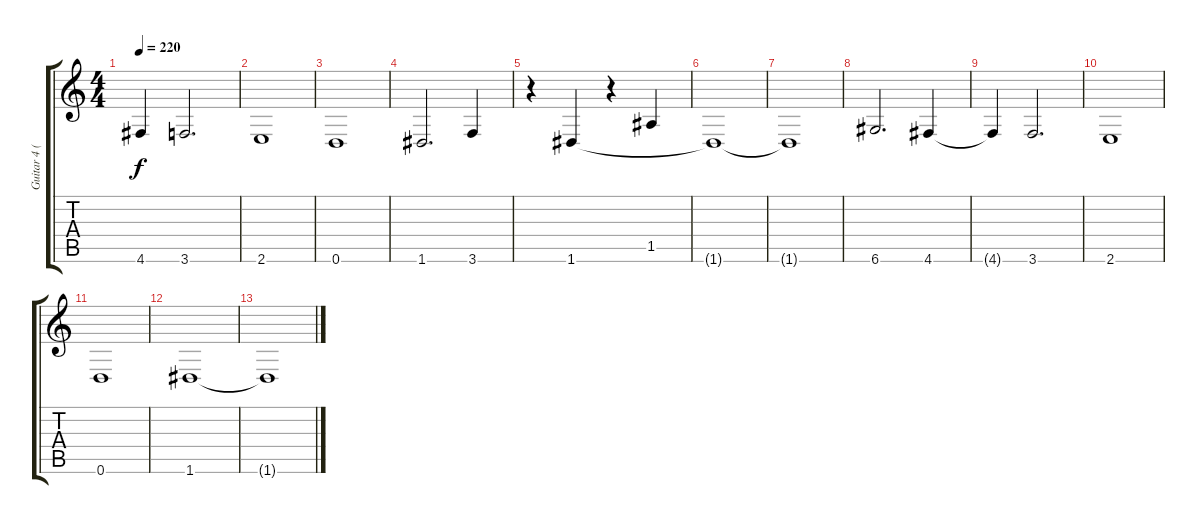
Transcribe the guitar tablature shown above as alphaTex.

\track ("Guitar 4 (As Important As Guitar 3)" "Guitar 4 (") {instrument distortionguitar}
\staff {score tabs}
\tuning (E4 B3 G3 D3 A2 D2) {hide}
\ts (4 4)
\tempo 220
\clef g2
\ks c
4.6{t}.4{dy f} 3.6.2{d} |
2.6.1 |
0.6.1 |
1.6.2{d instrument acousticguitarsteel} 3.6.4 |
r.4 1.6.4 r.4 1.5.4 |
1.6{t}.1 |
1.6{t}.1 |
6.6.2{d} 4.6.4 |
4.6{t}.4 3.6.2{d} |
2.6.1 |
0.6.1 |
1.6.1 |
1.6{t}.1
